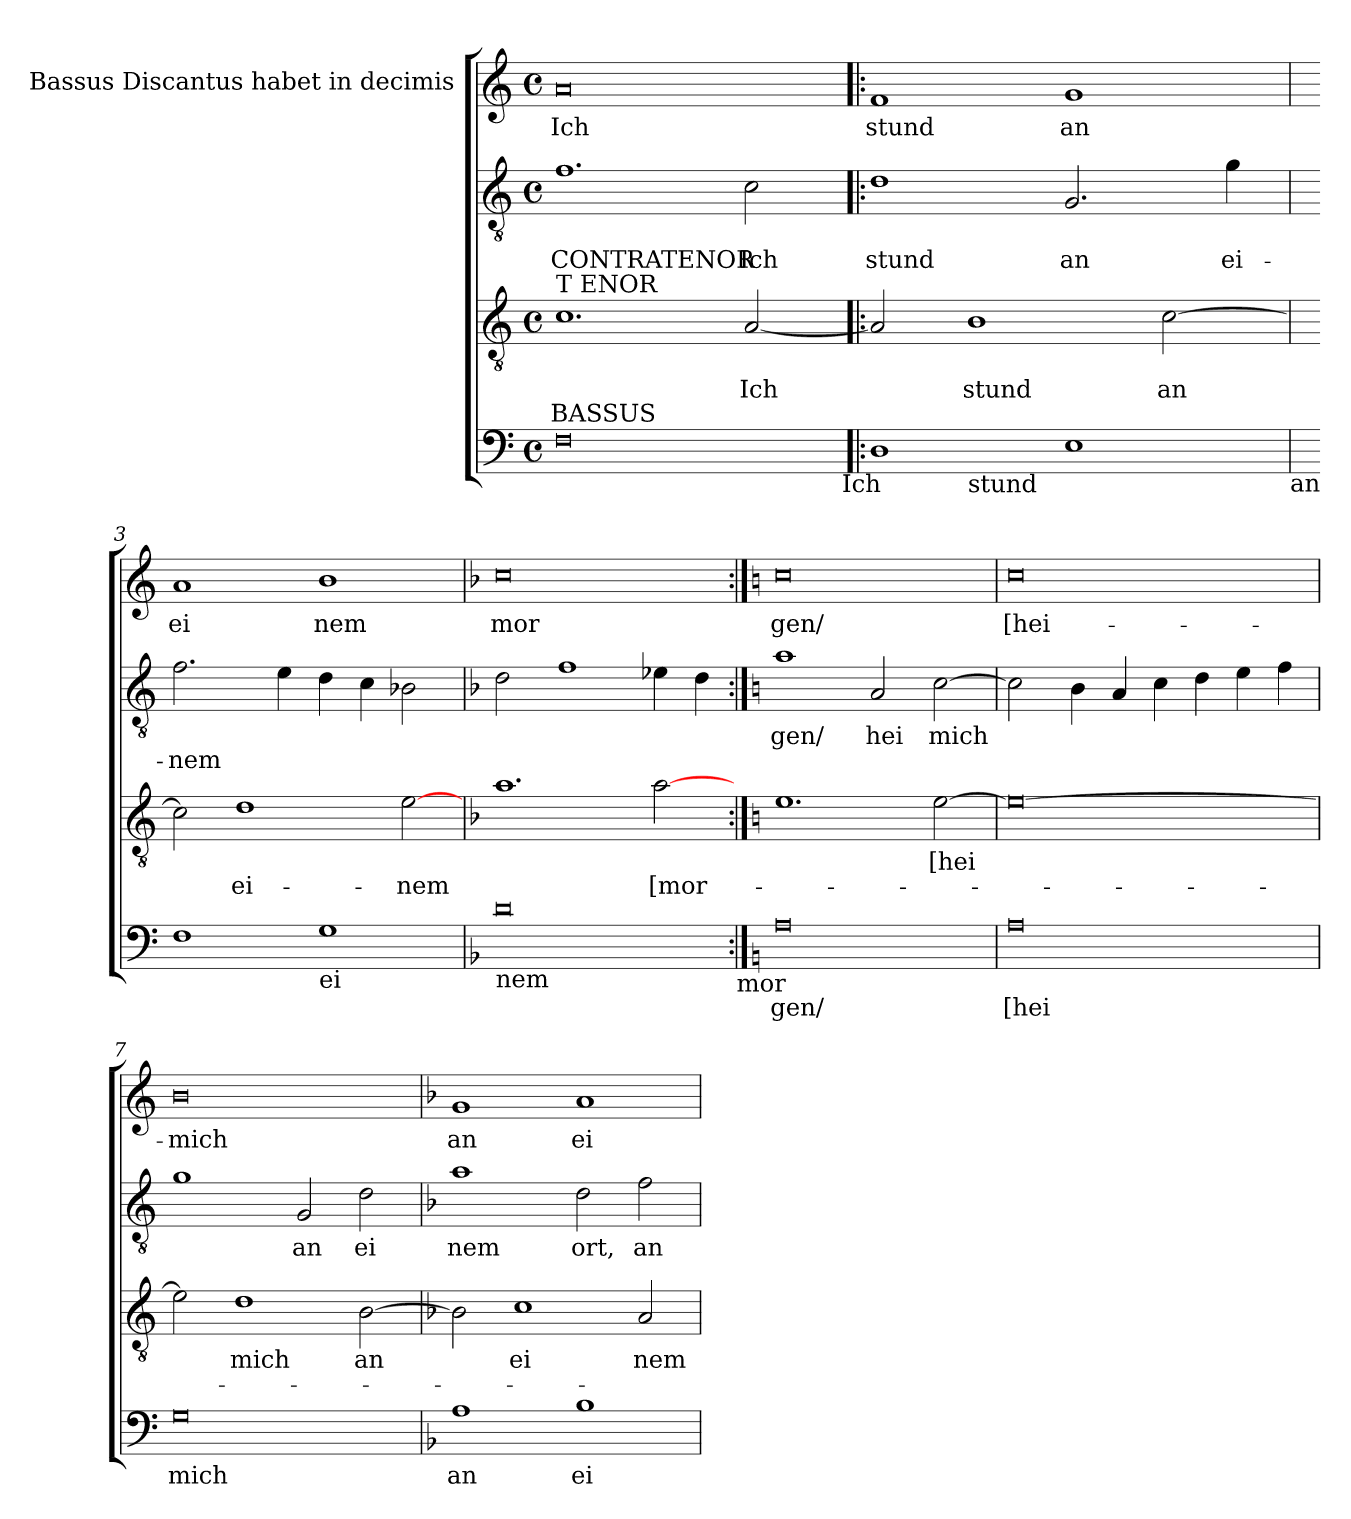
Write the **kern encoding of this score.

**kern	**text	**kern	**text	**text	**text	**kern	**text	**text	**kern	**text
*part4	*part4	*part3	*part3	*part3	*part3	*part2	*part2	*part2	*part1	*part1
*staff4	*staff4	*staff3	*staff3	*staff3	*staff3	*staff2	*staff2	*staff2	*staff1	*staff1
*	*	*	*	*	*	*	*	*	*I"Bassus Discantus habet in decimis	*
*clefF4	*	*clefGv2	*	*	*	*clefGv2	*	*	*clefG2	*
*k[]	*	*k[]	*	*	*	*k[]	*	*	*k[]	*
*C:	*	*C:	*	*	*	*C:	*	*	*C:	*
*M4/4	*	*M4/4	*	*	*	*M4/4	*	*	*M4/4	*
*met(c)	*	*met(c)	*	*	*	*met(c)	*	*	*met(c)	*
=1	=1	=1	=1	=1	=1	=1	=1	=1	=1	=1
!	!	!LO:TX:a:t=T ENOR	!	!	!	!	!	!	!	!
!	!	!	!	!	!LO:LY:b:rj	!	!	!LO:LY:a:rj	!	!LO:LY:b
0F	.	1.c	.	.	BASSUS	1.f	.	CONTRATENOR	0a	Ich
!	!	!	!	!LO:LY:b	!	!	!	!LO:LY:b	!	!
.	.	[<2A/	.	Ich	.	2c\	.	Ich	.	.
!LO:TX:b:t=Ich	!	!	!	!	!	!	!	!	!	!
=2!|:	=2!|:	=2!|:	=2!|:	=2!|:	=2!|:	=2!|:	=2!|:	=2!|:	=2!|:	=2!|:
!	!	!	!	!	!	!	!	!LO:LY:b	!	!LO:LY:b
*^	*	*	*	*	*	*	*	*	*	*
1D	2ryy	.	2A/]	.	.	.	1d	.	stund	1f	stund
!	!LO:TX:b:t=stund	!	!	!	!	!	!	!	!	!	!
!	!	!	!	!	!LO:LY:b	!	!	!	!	!	!
.	1.ryy	.	1B	.	stund	.	.	.	.	.	.
!	!	!	!	!	!	!	!	!	!LO:LY:b	!	!LO:LY:b
1E	.	.	.	.	.	.	2.G/	.	an	1g	an
!	!	!	!	!	!LO:LY:b	!	!	!	!	!	!
.	.	.	[>2c\	.	an	.	.	.	.	.	.
!	!	!	!	!	!	!	!	!	!LO:LY:b	!	!
.	.	.	.	.	.	.	4g\	.	ei-	.	.
!LO:TX:b:t=an	!	!	!	!	!	!	!	!	!	!	!
=3	=3	=3	=3	=3	=3	=3	=3	=3	=3	=3	=3
!	!	!	!	!	!	!	!	!	!LO:LY:b	!	!LO:LY:b
*v	*v	*	*	*	*	*	*	*	*	*	*
1F	.	2c\]	.	.	.	2.f\	.	-nem	1a	ei
!	!	!	!	!LO:LY:b	!	!	!	!	!	!
.	.	1d	.	ei-	.	.	.	.	.	.
.	.	.	.	.	.	4e\	.	.	.	.
!LO:TX:b:t=ei	!	!	!	!	!	!	!	!	!	!
!	!	!	!	!	!	!	!	!	!	!LO:LY:b
1G	.	.	.	.	.	4d\	.	.	1b	nem
.	.	.	.	.	.	4c\	.	.	.	.
!	!	!	!	!LO:LY:b	!	!	!	!	!	!
.	.	[>2e\	.	-nem	.	2B-\	.	.	.	.
=4	=4	=4	=4	=4	=4	=4	=4	=4	=4	=4
*k[b-]	*	*k[b-]	*	*	*	*k[b-]	*	*	*k[b-]	*
*F:	*	*F:	*	*	*	*F:	*	*	*F:	*
!LO:TX:b:t=nem	!	!	!	!	!	!	!	!	!	!
!	!	!	!	!	!	!	!	!	!	!LO:LY:b
0d	.	1.a	.	.	.	2d\	.	.	0cc	mor
.	.	.	.	.	.	1f	.	.	.	.
!	!	!	!	!LO:LY:b	!	!	!	!	!	!
.	.	[<2a\	.	[mor-	.	4e-\	.	.	.	.
.	.	.	.	.	.	4d\	.	.	.	.
!LO:TX:b:t=mor	!	!	!	!	!	!	!	!	!	!
!!LO:LB:g=z
=5:|!	=5:|!	=5:|!	=5:|!	=5:|!	=5:|!	=5:|!	=5:|!	=5:|!	=5:|!	=5:|!
*k[]	*	*k[]	*	*	*	*k[]	*	*	*k[]	*
*C:	*	*C:	*	*	*	*C:	*	*	*C:	*
!	!LO:LY:b	!	!	!	!	!	!LO:LY:b	!	!	!LO:LY:b
0A	gen/	1.e	.	.	.	1a	gen/	.	0cc	gen/
!	!	!	!	!	!	!	!LO:LY:b	!	!	!
.	.	.	.	.	.	2A/	hei	.	.	.
!	!	!	!LO:LY:b	!	!	!	!LO:LY:b	!	!	!
.	.	[>2e\	[hei	.	.	[>2c\	mich	.	.	.
=6	=6	=6	=6	=6	=6	=6	=6	=6	=6	=6
!	!LO:LY:b	!	!	!	!	!	!	!	!	!LO:LY:b
0A	[hei	0e_	.	.	.	2c\]	.	.	0cc	[hei-
.	.	.	.	.	.	4B\	.	.	.	.
.	.	.	.	.	.	4A/	.	.	.	.
.	.	.	.	.	.	4c\	.	.	.	.
.	.	.	.	.	.	4d\	.	.	.	.
.	.	.	.	.	.	4e\	.	.	.	.
.	.	.	.	.	.	4f\	.	.	.	.
=7	=7	=7	=7	=7	=7	=7	=7	=7	=7	=7
!	!LO:LY:b	!	!	!	!	!	!	!	!	!LO:LY:b
0G	mich	2e\]	.	.	.	1g	.	.	0b	-mich
!	!	!	!LO:LY:b	!	!	!	!	!	!	!
.	.	1d	mich	.	.	.	.	.	.	.
!	!	!	!	!	!	!	!LO:LY:b	!	!	!
.	.	.	.	.	.	2G/	an	.	.	.
!	!	!	!LO:LY:b	!	!	!	!LO:LY:b	!	!	!
.	.	[>2B\	an	.	.	2d\	ei	.	.	.
=8	=8	=8	=8	=8	=8	=8	=8	=8	=8	=8
*k[b-]	*	*k[b-]	*	*	*	*k[b-]	*	*	*k[b-]	*
*F:	*	*F:	*	*	*	*F:	*	*	*F:	*
!	!LO:LY:b	!	!	!	!	!	!LO:LY:b	!	!	!LO:LY:b
1A	an	2B\]	.	.	.	1a	nem	.	1g	an
!	!	!	!LO:LY:b	!	!	!	!	!	!	!
.	.	1c	ei	.	.	.	.	.	.	.
!	!LO:LY:b	!	!	!	!	!	!LO:LY:b	!	!	!LO:LY:b
1B-	ei	.	.	.	.	2d\	ort,	.	1a	ei-
!	!	!	!LO:LY:b	!	!	!	!LO:LY:b	!	!	!
.	.	2A/	nem	.	.	2f\	an	.	.	.
=	=	=	=	=	=	=	=	=	=	=
*-	*-	*-	*-	*-	*-	*-	*-	*-	*-	*-
